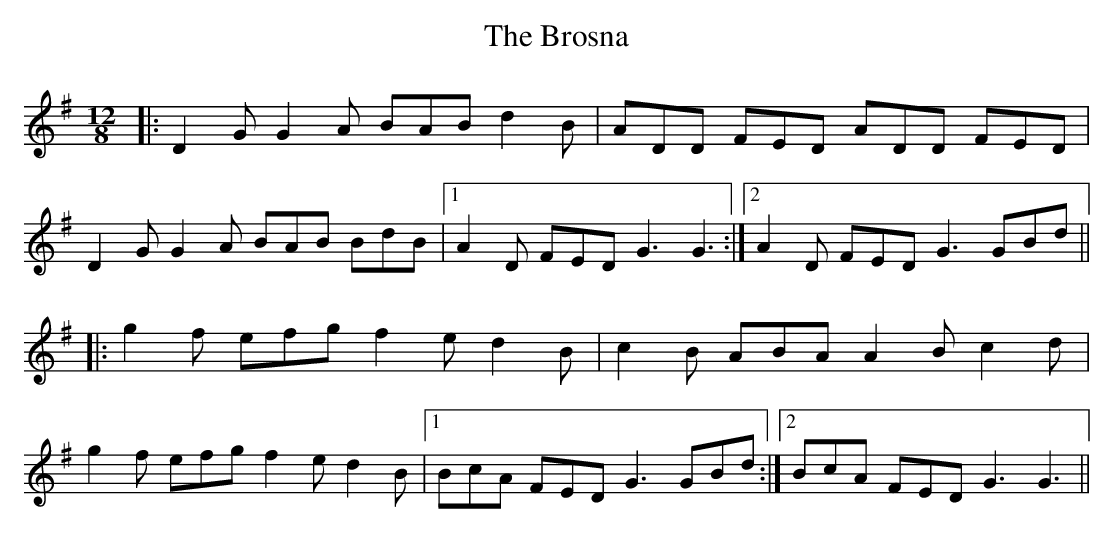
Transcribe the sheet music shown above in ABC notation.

X:1
T: The Brosna
M: 12/8
L: 1/8
K: Gmaj
|: D2G G2A BAB d2B | ADD FED ADD FED |
D2 G G2A BAB BdB |1 A2D FED G3 G3 :|2 A2 D FED G3 GBd ||
|: g2f efg f2e d2B | c2B ABA A2B c2d |
g2f efg f2e d2B |1 BcA FED G3 GBd :|2 BcA FED G3 G3 ||
